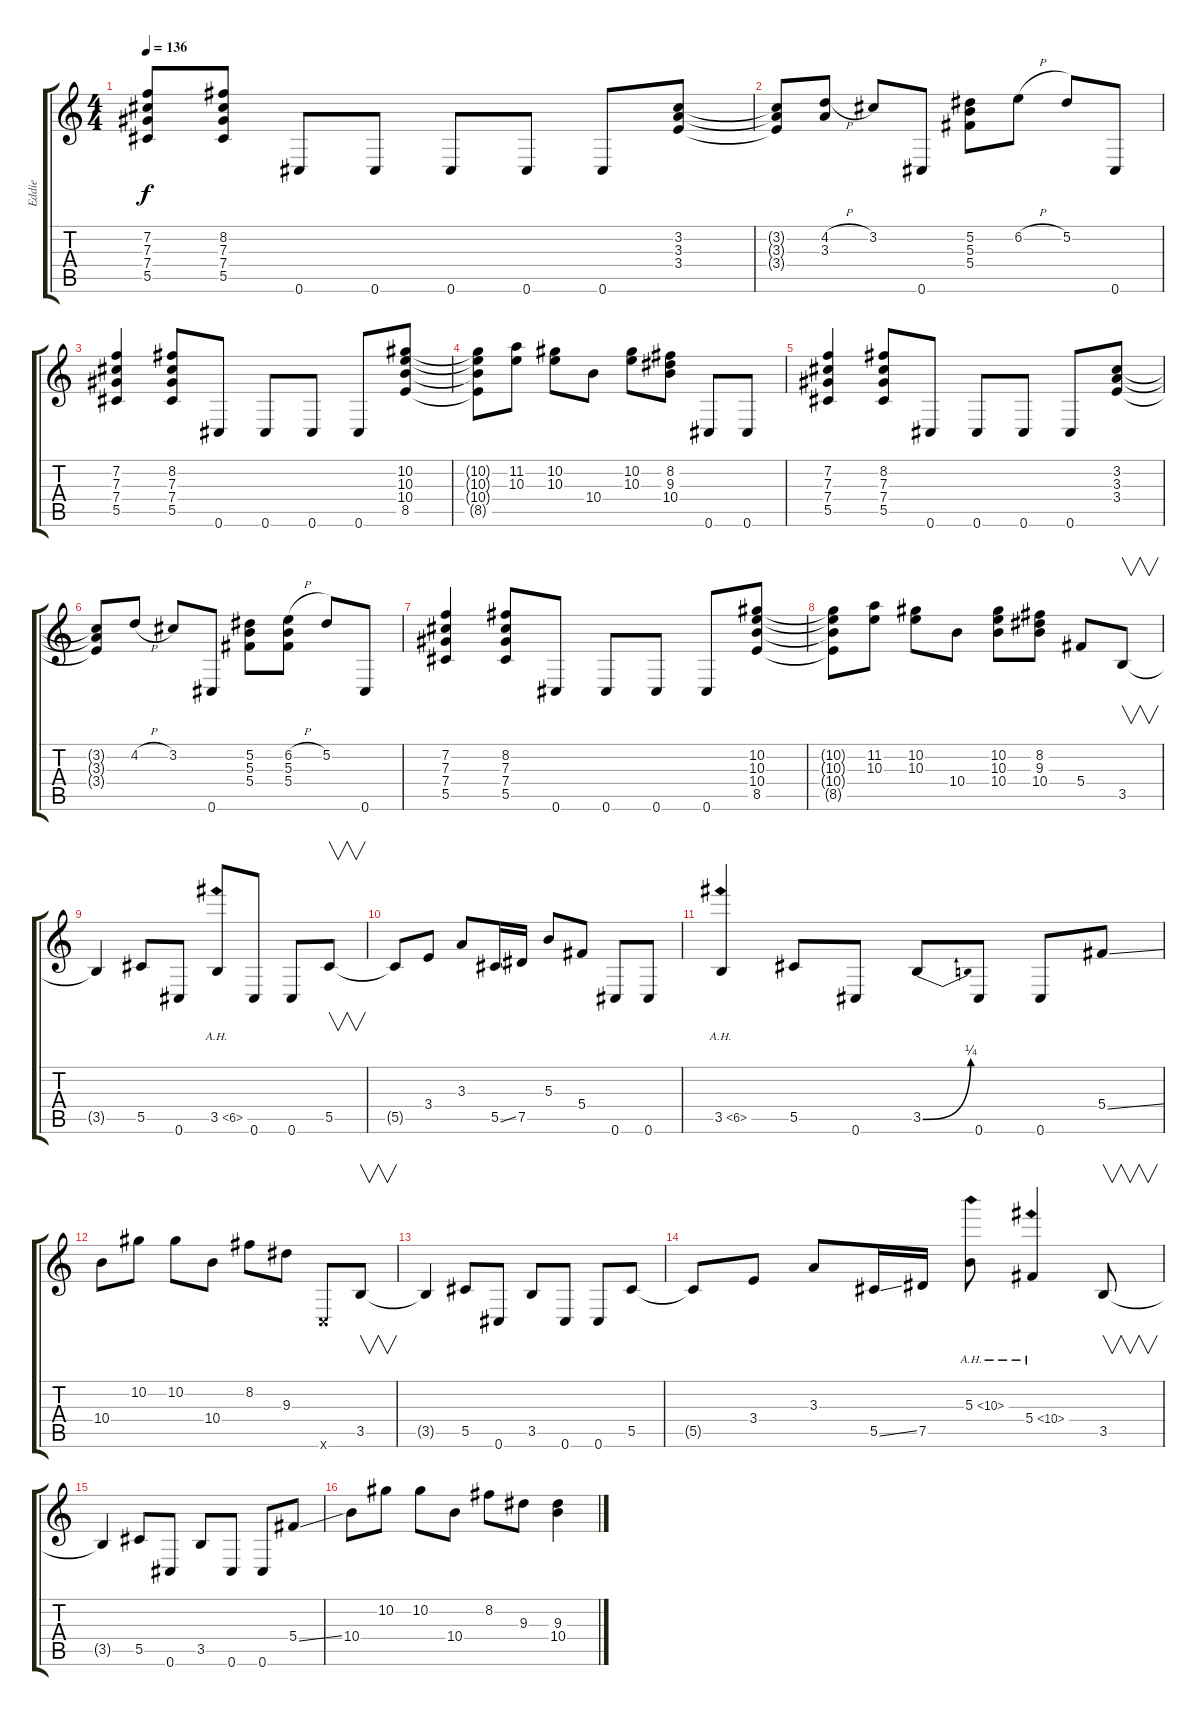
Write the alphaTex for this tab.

\track ("Eddie" "Eddie") {instrument distortionguitar}
\staff {score tabs}
\tuning (Eb4 Bb3 Gb3 Db3 Ab2 Db2) {hide}
\ts (4 4)
\tempo 136
\clef g2
\ks c
(7.2{t} 7.3{t} 7.4{t} 5.5{t}).8{dy f} (8.2 7.3 7.4 5.5).8 0.6.8 0.6.8 0.6.8 0.6.8 0.6.8 (3.2 3.3 3.4).8 |
(3.2{t} 3.3{t} 3.4{t}).8 (4.2{h} 3.3).8 3.2.8 0.6.8 (5.2 5.3 5.4).8 6.2{h}.8 5.2.8 0.6.8 |
(7.2 7.3 7.4 5.5).4 (8.2 7.3 7.4 5.5).8 0.6.8 0.6.8 0.6.8 0.6.8 (10.2 10.3 10.4 8.5).8 |
(10.2{t} 10.3{t} 10.4{t} 8.5{t}).8 (11.2 10.3).8 (10.2 10.3).8 10.4.8 (10.2 10.3).8 (8.2 9.3 10.4).8 0.6.8 0.6.8 |
(7.2 7.3 7.4 5.5).4 (8.2 7.3 7.4 5.5).8 0.6.8 0.6.8 0.6.8 0.6.8 (3.2 3.3 3.4).8 |
(3.2{t} 3.3{t} 3.4{t}).8 4.2{h}.8 3.2.8 0.6.8 (5.2 5.3 5.4).8 (6.2{h} 5.3 5.4).8 5.2.8 0.6.8 |
(7.2 7.3 7.4 5.5).4 (8.2 7.3 7.4 5.5).8 0.6.8 0.6.8 0.6.8 0.6.8 (10.2 10.3 10.4 8.5).8 |
(10.2{t} 10.3{t} 10.4{t} 8.5{t}).8 (11.2 10.3).8 (10.2 10.3).8 10.4.8 (10.2 10.3 10.4).8 (8.2 9.3 10.4).8 5.4.8 3.5.8{v} |
3.5{t}.4 5.5.8 0.6.8 3.5{ah 3}.8 0.6.8 0.6.8 5.5.8{v} |
5.5{t}.8 3.4.8 3.3.8 5.5{ss}.16 7.5.16 5.3.8 5.4.8 0.6.8 0.6.8 |
3.5{ah 3}.4 5.5.8 0.6.8 3.5{be (bend 0 0 60 1)}.8 0.6.8 0.6.8 5.4{ss}.8 |
10.4.8 10.2.8 10.2.8 10.4.8 8.2.8 9.3.8 -1.6{x}.8 3.5.8{v} |
3.5{t}.4 5.5.8 0.6.8 3.5.8 0.6.8 0.6.8 5.5.8 |
5.5{t}.8 3.4.8 3.3.8 5.5{ss}.16 7.5.16 5.3{ah 5}.8 5.4{ah 5}.4 3.5.8{v} |
3.5{t}.4 5.5.8 0.6.8 3.5.8 0.6.8 0.6.8 5.4{ss}.8 |
10.4.8 10.2.8 10.2.8 10.4.8 8.2.8 9.3.8 (9.3{ss} 10.4{ss}).4
